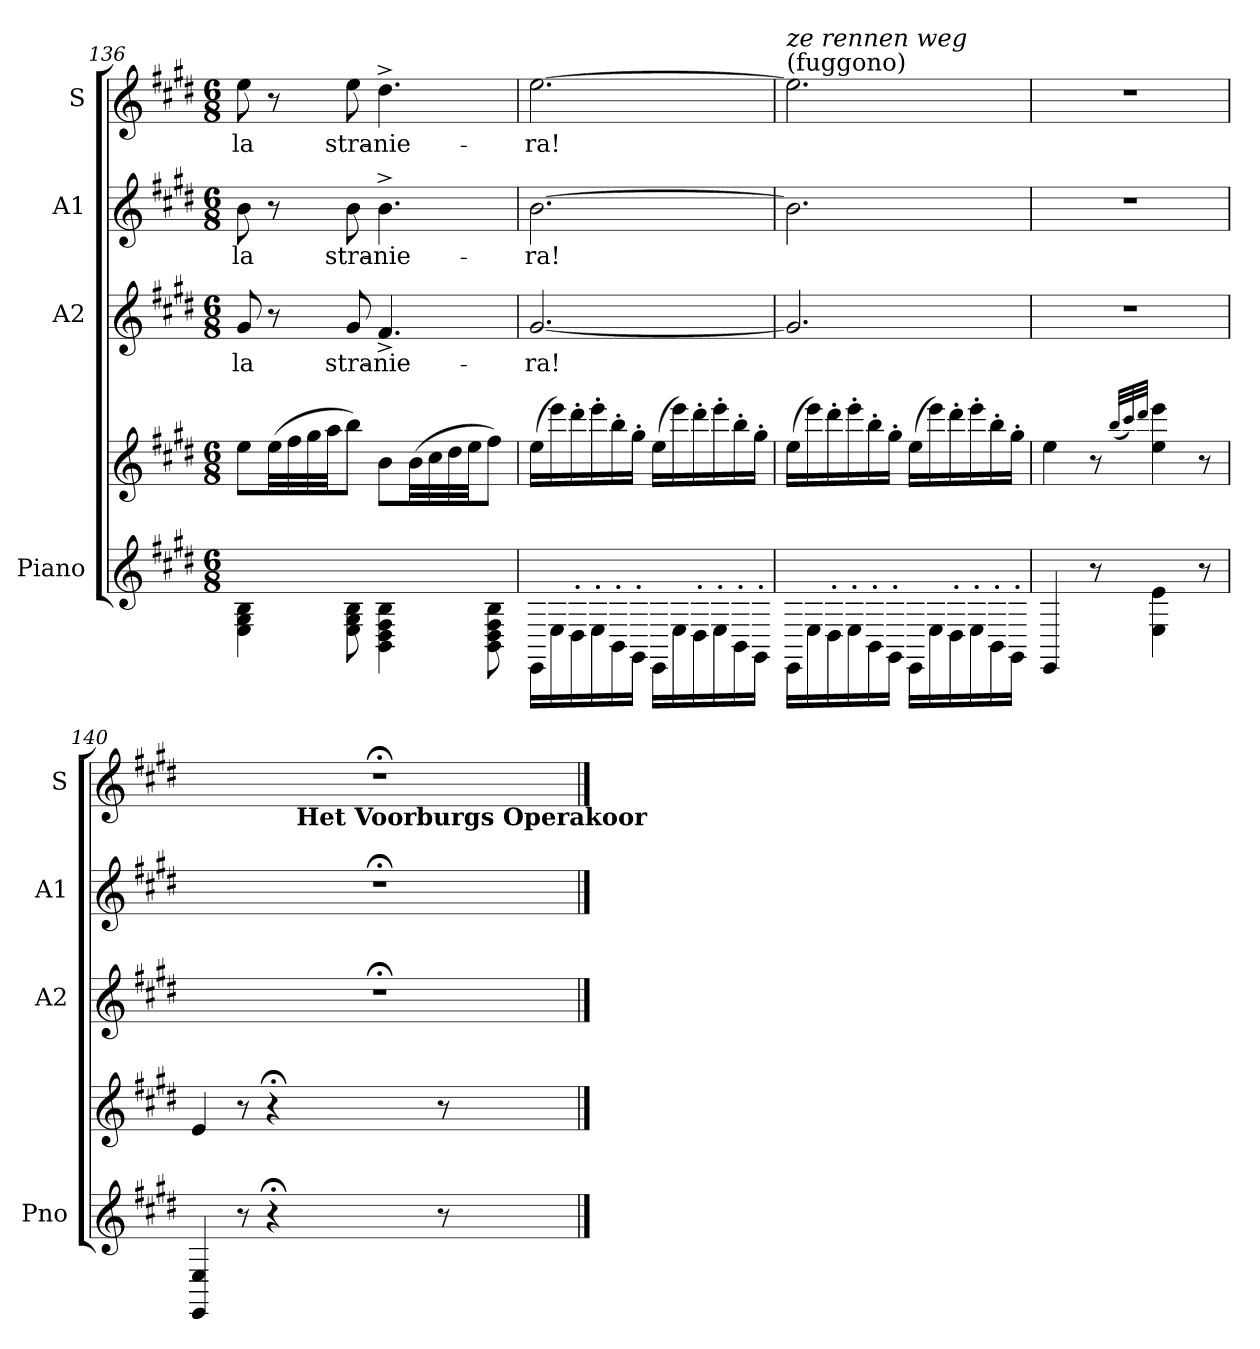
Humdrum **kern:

**kern	**kern	**kern	**text	**kern	**text	**kern	**text
*part4	*part4	*part3	*part3	*part2	*part2	*part1	*part1
*staff5	*staff4	*staff3	*staff3	*staff2	*staff2	*staff1	*staff1
*I"Piano	*	*I"A2	*	*I"A1	*	*I"S	*
*I'Pno	*	*I'A2	*	*I'A1	*	*I'S	*
*clefG2	*clefG2	*clefG2	*	*clefG2	*	*clefG2	*
*k[f#c#g#d#]	*k[f#c#g#d#]	*k[f#c#g#d#]	*	*k[f#c#g#d#]	*	*k[f#c#g#d#]	*
*M6/8	*M6/8	*M6/8	*	*M6/8	*	*M6/8	*
=136	=136	=136	=136	=136	=136	=136	=136
!	!	!	!LO:LY:b	!	!LO:LY:b	!	!LO:LY:b
4E\ 4G#\ 4B\	8ee\L	8g#/	-la	8b\	-la	8ee\	-la
.	(>32ee\LL	8r	.	8r	.	8r	.
.	32ff#\	.	.	.	.	.	.
.	32gg#\	.	.	.	.	.	.
.	32aa\JJ	.	.	.	.	.	.
!	!	!	!LO:LY:b	!	!LO:LY:b	!	!LO:LY:b
8E\ 8G#\ 8B\	8bb\J)	8g#/	stra-	8b\	stra-	8ee\	stra-
!	!	!	!LO:LY:b	!	!LO:LY:b	!	!LO:LY:b
4BB\ 4D#\ 4F#\ 4B\	8b\L	4.f#^/	-nie-	4.b^\	-nie-	4.dd#^\	-nie-
.	(>32b\LL	.	.	.	.	.	.
.	32cc#\	.	.	.	.	.	.
.	32dd#\	.	.	.	.	.	.
.	32ee\JJ	.	.	.	.	.	.
8BB\ 8D#\ 8F#\ 8B\	8ff#\J)	.	.	.	.	.	.
!!LO:LB:g=z
=137	=137	=137	=137	=137	=137	=137	=137
!	!	!	!LO:LY:b	!	!LO:LY:b	!	!LO:LY:b
16EE\LL	(>16ee\LL	[2.g#/	-ra!	[2.b\	-ra!	[2.ee\	-ra!
16E\	16eee\)	.	.	.	.	.	.
16D#'\	16ddd#'\	.	.	.	.	.	.
16E'\	16eee'\	.	.	.	.	.	.
16BB'\	16bb'\	.	.	.	.	.	.
16GG#'\JJ	16gg#'\JJ	.	.	.	.	.	.
16EE\LL	(>16ee\LL	.	.	.	.	.	.
16E\	16eee\)	.	.	.	.	.	.
16D#'\	16ddd#'\	.	.	.	.	.	.
16E'\	16eee'\	.	.	.	.	.	.
16BB'\	16bb'\	.	.	.	.	.	.
16GG#'\JJ	16gg#'\JJ	.	.	.	.	.	.
=138	=138	=138	=138	=138	=138	=138	=138
!	!	!	!	!	!	!LO:TX:a:t=(fuggono)	!
!	!	!	!	!	!	!LO:TX:a:i:t=ze rennen weg	!
16EE\LL	(>16ee\LL	2.g#/]	.	2.b\]	.	2.ee\]	.
16E\	16eee\)	.	.	.	.	.	.
16D#'\	16ddd#'\	.	.	.	.	.	.
16E'\	16eee'\	.	.	.	.	.	.
16BB'\	16bb'\	.	.	.	.	.	.
16GG#'\JJ	16gg#'\JJ	.	.	.	.	.	.
16EE\LL	(>16ee\LL	.	.	.	.	.	.
16E\	16eee\)	.	.	.	.	.	.
16D#'\	16ddd#'\	.	.	.	.	.	.
16E'\	16eee'\	.	.	.	.	.	.
16BB'\	16bb'\	.	.	.	.	.	.
16GG#'\JJ	16gg#'\JJ	.	.	.	.	.	.
=139	=139	=139	=139	=139	=139	=139	=139
4EE/	4ee\	2.r	.	2.r	.	2.r	.
8r	8r	.	.	.	.	.	.
.	(<32qbb/LLL	.	.	.	.	.	.
.	32qccc#/)	.	.	.	.	.	.
.	32qddd#/JJJ	.	.	.	.	.	.
4E\ 4e\	4ee\ 4eee\	.	.	.	.	.	.
8r	8r	.	.	.	.	.	.
=140	=140	=140	=140	=140	=140	=140	=140
*	*	*	*	*	*	*^	*
4EE/ 4E/	4e/	2.r;<	.	2.r;<	.	2.r;<	2ryy	.
8r	8r	.	.	.	.	.	.	.
4r;<	4r;<	.	.	.	.	.	.	.
!	!	!	!	!	!	!	!LO:TX:b:B:t=Het Voorburgs Operakoor	!
.	.	.	.	.	.	.	4ryy	.
8r	8r	.	.	.	.	.	.	.
*	*	*	*	*	*	*v	*v	*
==	==	==	==	==	==	==	==
*-	*-	*-	*-	*-	*-	*-	*-
